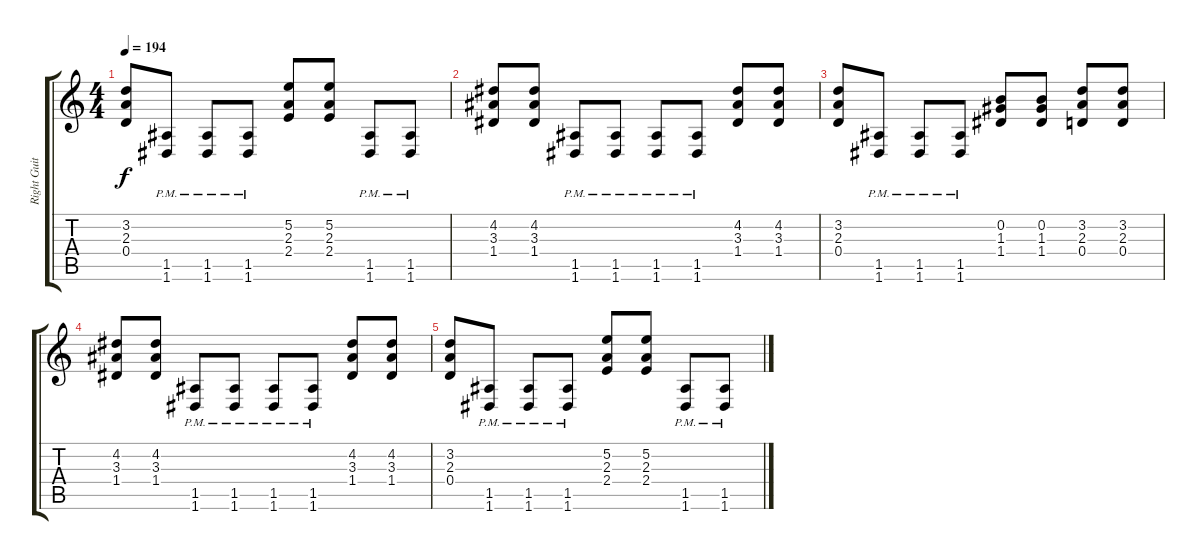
\track ("Right Guitar" "Right Guit") {instrument overdrivenguitar}
\staff {score tabs}
\tuning (E4 B3 G3 D3 A2 D2) {hide}
\ts (4 4)
\tempo 194
\clef g2
\ks c
(3.2 2.3 0.4).8{dy f} (1.5{pm} 1.6{pm}).8 (1.5{pm} 1.6{pm}).8 (1.5{pm} 1.6{pm}).8 (5.2 2.3 2.4).8 (5.2 2.3 2.4).8 (1.5{pm} 1.6{pm}).8 (1.5{pm} 1.6{pm}).8 |
(4.2 3.3 1.4).8{volume 0} (4.2 3.3 1.4).8 (1.5{pm} 1.6{pm}).8 (1.5{pm} 1.6{pm}).8 (1.5{pm} 1.6{pm}).8 (1.5{pm} 1.6{pm}).8 (4.2 3.3 1.4).8 (4.2 3.3 1.4).8 |
(3.2 2.3 0.4).8 (1.5{pm} 1.6{pm}).8 (1.5{pm} 1.6{pm}).8 (1.5{pm} 1.6{pm}).8 (0.2 1.3 1.4).8 (0.2 1.3 1.4).8 (3.2 2.3 0.4).8 (3.2 2.3 0.4).8 |
(4.2 3.3 1.4).8 (4.2 3.3 1.4).8 (1.5{pm} 1.6{pm}).8 (1.5{pm} 1.6{pm}).8 (1.5{pm} 1.6{pm}).8 (1.5{pm} 1.6{pm}).8 (4.2 3.3 1.4).8 (4.2 3.3 1.4).8 |
(3.2 2.3 0.4).8 (1.5{pm} 1.6{pm}).8 (1.5{pm} 1.6{pm}).8 (1.5{pm} 1.6{pm}).8 (5.2 2.3 2.4).8 (5.2 2.3 2.4).8 (1.5{pm} 1.6{pm}).8 (1.5{pm} 1.6{pm}).8
